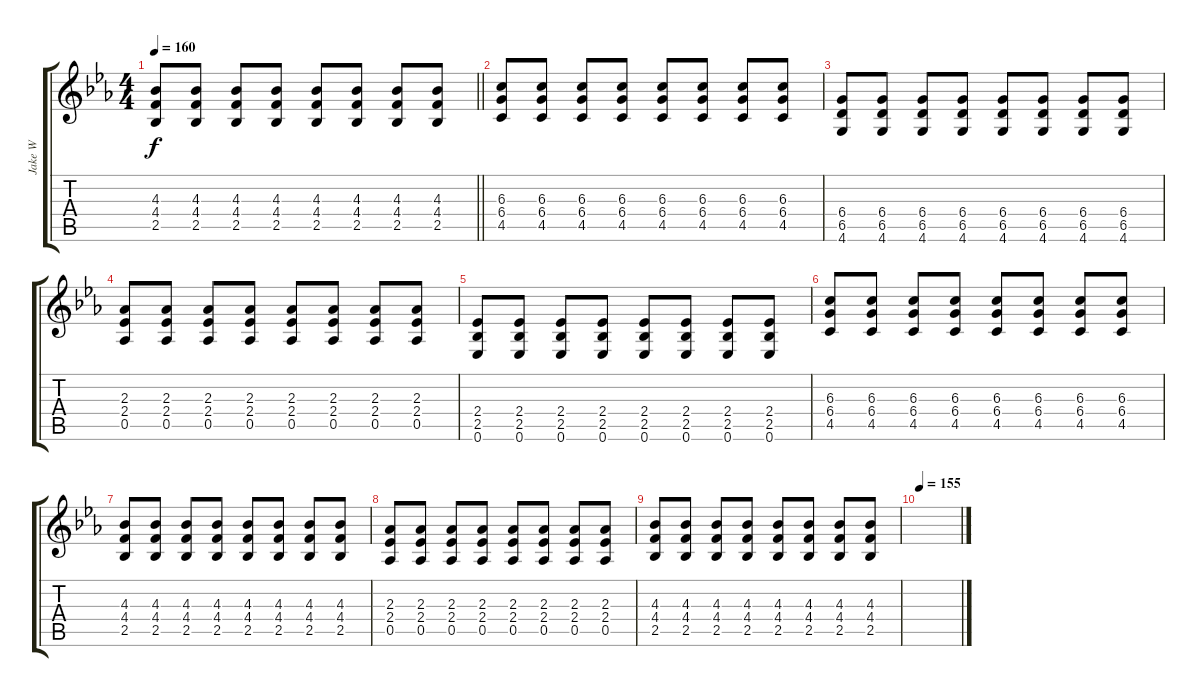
\track ("Jake W" "Jake W") {instrument distortionguitar}
\staff {score tabs}
\tuning (Eb4 Bb3 Gb3 Db3 Ab2 Eb2) {hide}
\ts (4 4)
\tempo 160
\clef g2
\barLineRight lightlight
\ks cminor
(4.3 4.4 2.5).8{dy f} (4.3 4.4 2.5).8 (4.3 4.4 2.5).8 (4.3 4.4 2.5).8 (4.3 4.4 2.5).8 (4.3 4.4 2.5).8 (4.3 4.4 2.5).8 (4.3 4.4 2.5).8 |
(6.3 6.4 4.5).8 (6.3 6.4 4.5).8 (6.3 6.4 4.5).8 (6.3 6.4 4.5).8 (6.3 6.4 4.5).8 (6.3 6.4 4.5).8 (6.3 6.4 4.5).8 (6.3 6.4 4.5).8 |
(6.4 6.5 4.6).8 (6.4 6.5 4.6).8 (6.4 6.5 4.6).8 (6.4 6.5 4.6).8 (6.4 6.5 4.6).8 (6.4 6.5 4.6).8 (6.4 6.5 4.6).8 (6.4 6.5 4.6).8 |
(2.3 2.4 0.5).8 (2.3 2.4 0.5).8 (2.3 2.4 0.5).8 (2.3 2.4 0.5).8 (2.3 2.4 0.5).8 (2.3 2.4 0.5).8 (2.3 2.4 0.5).8 (2.3 2.4 0.5).8 |
(2.4 2.5 0.6).8 (2.4 2.5 0.6).8 (2.4 2.5 0.6).8 (2.4 2.5 0.6).8 (2.4 2.5 0.6).8 (2.4 2.5 0.6).8 (2.4 2.5 0.6).8 (2.4 2.5 0.6).8 |
(6.3 6.4 4.5).8 (6.3 6.4 4.5).8 (6.3 6.4 4.5).8 (6.3 6.4 4.5).8 (6.3 6.4 4.5).8 (6.3 6.4 4.5).8 (6.3 6.4 4.5).8 (6.3 6.4 4.5).8 |
(4.3 4.4 2.5).8 (4.3 4.4 2.5).8 (4.3 4.4 2.5).8 (4.3 4.4 2.5).8 (4.3 4.4 2.5).8 (4.3 4.4 2.5).8 (4.3 4.4 2.5).8 (4.3 4.4 2.5).8 |
(2.3 2.4 0.5).8 (2.3 2.4 0.5).8 (2.3 2.4 0.5).8 (2.3 2.4 0.5).8 (2.3 2.4 0.5).8 (2.3 2.4 0.5).8 (2.3 2.4 0.5).8 (2.3 2.4 0.5).8 |
(4.3 4.4 2.5).8 (4.3 4.4 2.5).8 (4.3 4.4 2.5).8 (4.3 4.4 2.5).8 (4.3 4.4 2.5).8 (4.3 4.4 2.5).8 (4.3 4.4 2.5).8 (4.3 4.4 2.5).8 |
\tempo 155
